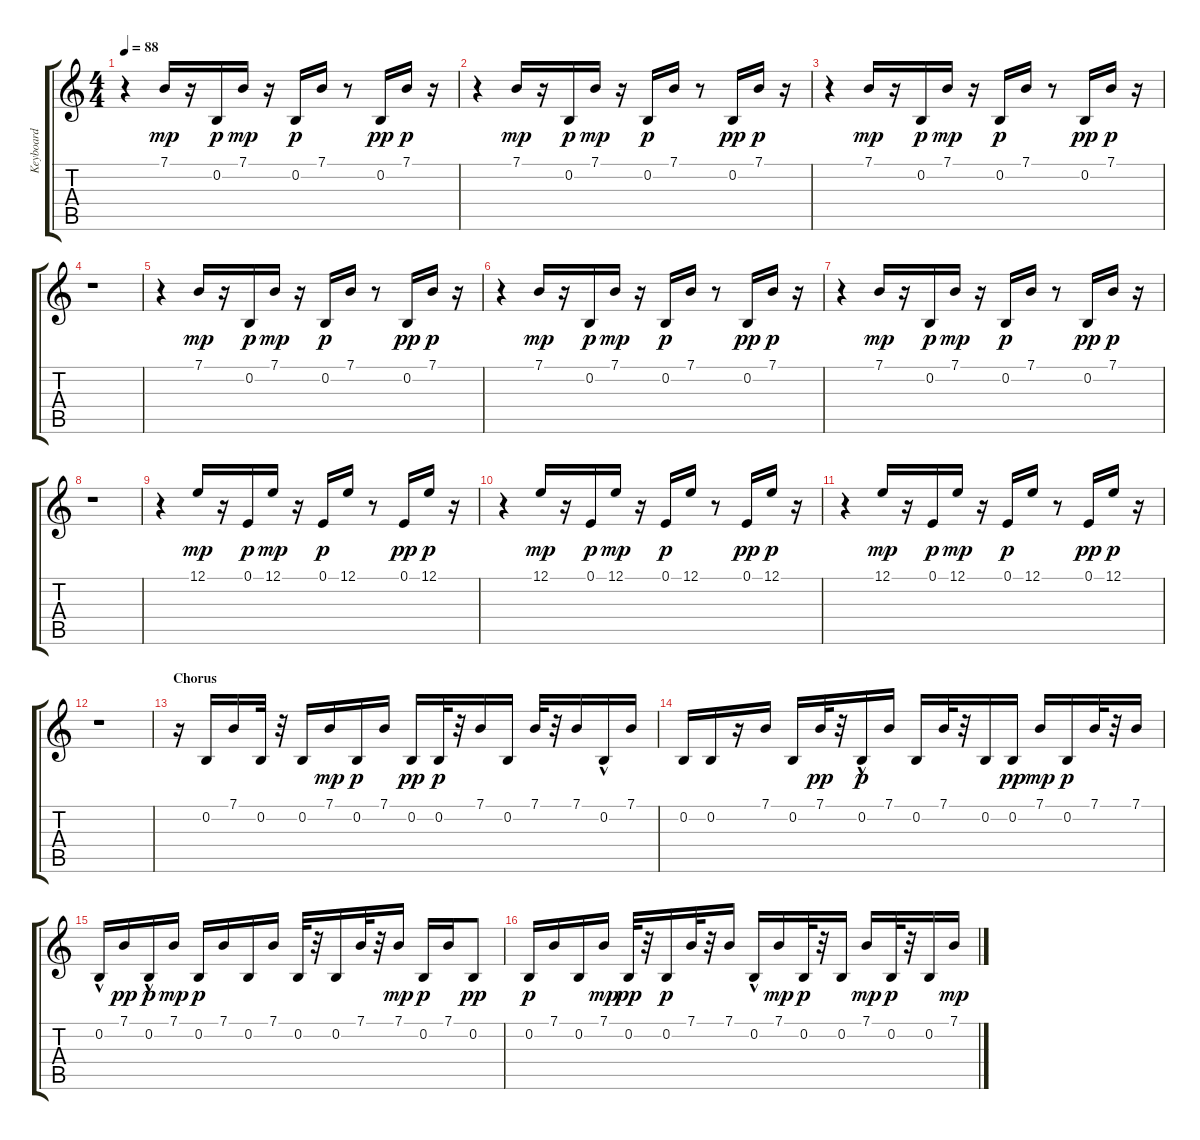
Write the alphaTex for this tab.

\track ("Keyboard" "Keyboard") {instrument lead1square}
\staff {score tabs}
\tuning (E4 B3 G3 D3 A2 E2) {hide}
\ts (4 4)
\tempo 88
\clef g2
\ks c
r.4{dy p} 7.1.16{dy mp} r.16 0.2.16{dy p} 7.1.16{dy mp} r.16 0.2.16{dy p} 7.1.16 r.8 0.2.16{dy pp} 7.1.16{dy p} r.16 |
r.4 7.1.16{dy mp} r.16 0.2.16{dy p} 7.1.16{dy mp} r.16 0.2.16{dy p} 7.1.16 r.8 0.2.16{dy pp} 7.1.16{dy p} r.16 |
r.4 7.1.16{dy mp} r.16 0.2.16{dy p} 7.1.16{dy mp} r.16 0.2.16{dy p} 7.1.16 r.8 0.2.16{dy pp} 7.1.16{dy p} r.16 |
r.1 |
r.4 7.1.16{dy mp} r.16 0.2.16{dy p} 7.1.16{dy mp} r.16 0.2.16{dy p} 7.1.16 r.8 0.2.16{dy pp} 7.1.16{dy p} r.16 |
r.4 7.1.16{dy mp} r.16 0.2.16{dy p} 7.1.16{dy mp} r.16 0.2.16{dy p} 7.1.16 r.8 0.2.16{dy pp} 7.1.16{dy p} r.16 |
r.4 7.1.16{dy mp} r.16 0.2.16{dy p} 7.1.16{dy mp} r.16 0.2.16{dy p} 7.1.16 r.8 0.2.16{dy pp} 7.1.16{dy p} r.16 |
r.1 |
r.4 12.1.16{dy mp} r.16 0.1.16{dy p} 12.1.16{dy mp} r.16 0.1.16{dy p} 12.1.16 r.8 0.1.16{dy pp} 12.1.16{dy p} r.16 |
r.4 12.1.16{dy mp} r.16 0.1.16{dy p} 12.1.16{dy mp} r.16 0.1.16{dy p} 12.1.16 r.8 0.1.16{dy pp} 12.1.16{dy p} r.16 |
r.4 12.1.16{dy mp} r.16 0.1.16{dy p} 12.1.16{dy mp} r.16 0.1.16{dy p} 12.1.16 r.8 0.1.16{dy pp} 12.1.16{dy p} r.16 |
r.1 |
\section ("" "Chorus")
r.16 0.2.16 7.1.16 0.2.32 r.32 0.2.16 7.1.16{dy mp} 0.2.16{dy p} 7.1.16 0.2.16{dy pp} 0.2.32{dy p} r.32 7.1.16 0.2.16 7.1.32 r.32 7.1.16 0.2{hac}.16 7.1.16 |
0.2.16 0.2.16 r.16 7.1.16 0.2.16 7.1.32{dy pp} r.32 0.2{hac}.16{dy p} 7.1.16 0.2.16 7.1.32 r.32 0.2.16 0.2.16{dy pp} 7.1.16{dy mp} 0.2.16{dy p} 7.1.32 r.32 7.1.16 |
0.2{hac}.16 7.1.16{dy pp} 0.2{hac}.16{dy p} 7.1.16{dy mp} 0.2.16{dy p} 7.1.16 0.2.16 7.1.16 0.2.32 r.32 0.2.16 7.1.32 r.32 7.1.16{dy mp} 0.2.16{dy p} 7.1.16 0.2.8{dy pp} |
0.2.16{dy p} 7.1.16 0.2.16 7.1.16{dy mp} 0.2.32{dy pp} r.32 0.2.16{dy p} 7.1.32 r.32 7.1.16 0.2{hac}.16 7.1.16{dy mp} 0.2.32{dy p} r.32 0.2.16 7.1.16{dy mp} 0.2.32{dy p} r.32 0.2.16 7.1.16{dy mp}
